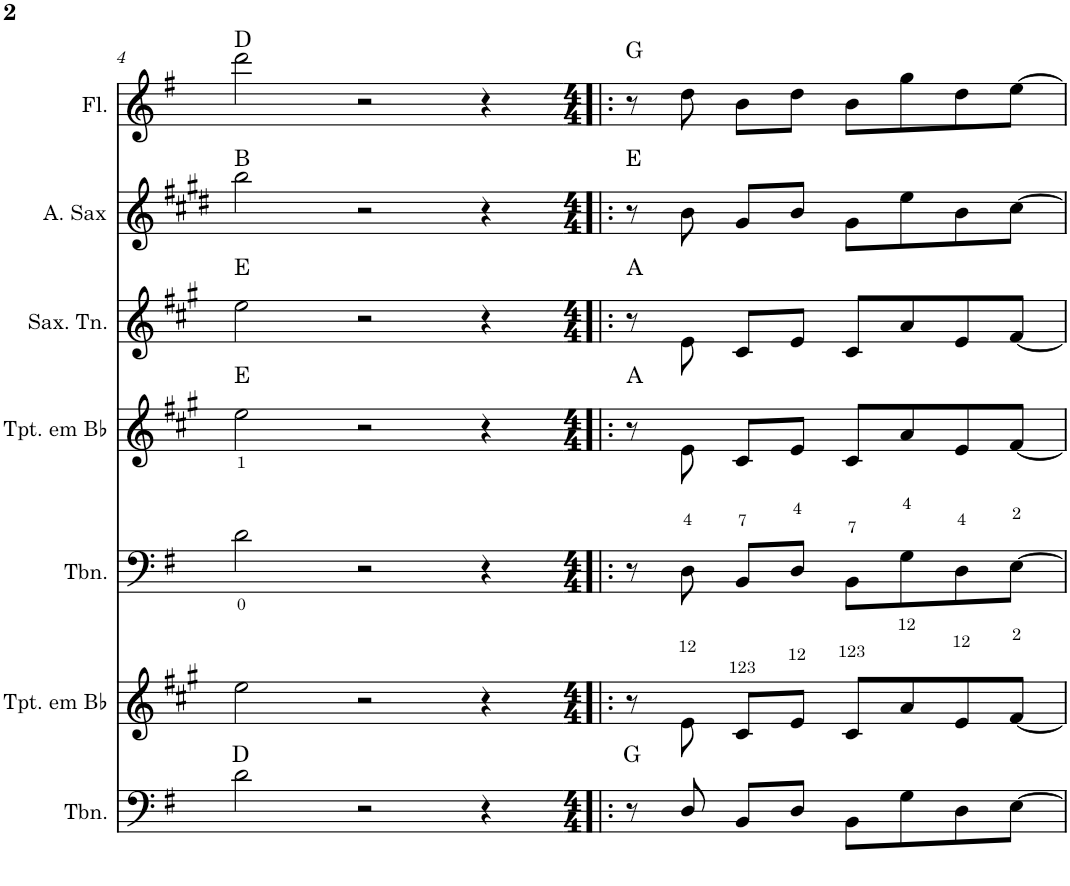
**kern	**harte	**kern	**kern	**kern	**harte	**kern	**harte	**kern	**harte	**kern	**harte
*part7	*part7	*part6	*part5	*part4	*part4	*part3	*part3	*part2	*part2	*part1	*part1
*staff7	*	*staff6	*staff5	*staff4	*	*staff3	*	*staff2	*	*staff1	*
*I"Trombone	*	*I"Trompete em Bb	*I"Trombone	*I"Trompete em Bb	*	*I"Saxofone Tenor	*	*I"Saxofone Alto	*	*I"Flauta Transversal	*
*I'Tbn.	*	*I'Tpt. em Bb	*I'Tbn.	*I'Tpt. em Bb	*	*I'Sax. Tn.	*	*	*	*I'Fl.	*
!!LO:PB:g=z
*clefF4	*	*clefG2	*clefF4	*clefG2	*	*clefG2	*	*clefG2	*	*clefG2	*
*	*	*Trd1c2	*	*Trd1c2	*	*Trd8c14	*	*Trd5c9	*	*	*
*k[f#]	*	*k[f#c#g#]	*k[f#]	*k[f#c#g#]	*	*k[f#c#g#]	*	*k[f#c#g#d#]	*	*k[f#]	*
*G:	*	*A:	*G:	*A:	*	*A:	*	*E:	*	*G:	*
*M5/4	*	*M5/4	*M5/4	*M5/4	*	*M5/4	*	*M5/4	*	*M5/4	*
=4	=4	=4	=4	=4	=4	=4	=4	=4	=4	=4	=4
2d\	D:maj	2ee\	2d\	2ee\	E:maj	2ee\	E:maj	2bb\	B:maj	2ddd\	D:maj
2r	.	2r	2r	2r	.	2r	.	2r	.	2r	.
4r	.	4r	4r	4r	.	4r	.	4r	.	4r	.
=5!|:	=5!|:	=5!|:	=5!|:	=5!|:	=5!|:	=5!|:	=5!|:	=5!|:	=5!|:	=5!|:	=5!|:
*M4/4	*	*M4/4	*M4/4	*M4/4	*	*M4/4	*	*M4/4	*	*M4/4	*
8r	G:maj	8r	8r	8r	A:maj	8r	A:maj	8r	E:maj	8r	G:maj
8D/	.	8e\	8D\	8e\	.	8e\	.	8b\	.	8dd\	.
8BB/L	.	8c#/L	8BB/L	8c#/L	.	8c#/L	.	8g#/L	.	8b\L	.
8D/J	.	8e/J	8D/J	8e/J	.	8e/J	.	8b/J	.	8dd\J	.
8BB\L	.	8c#/L	8BB\L	8c#/L	.	8c#/L	.	8g#\L	.	8b\L	.
8G\	.	8a/	8G\	8a/	.	8a/	.	8ee\	.	8gg\	.
8D\	.	8e/	8D\	8e/	.	8e/	.	8b\	.	8dd\	.
[8E\J	.	[8f#/J	[8E\J	[8f#/J	.	[8f#/J	.	[8cc#\J	.	[8ee\J	.
=	=	=	=	=	=	=	=	=	=	=	=
*-	*-	*-	*-	*-	*-	*-	*-	*-	*-	*-	*-
